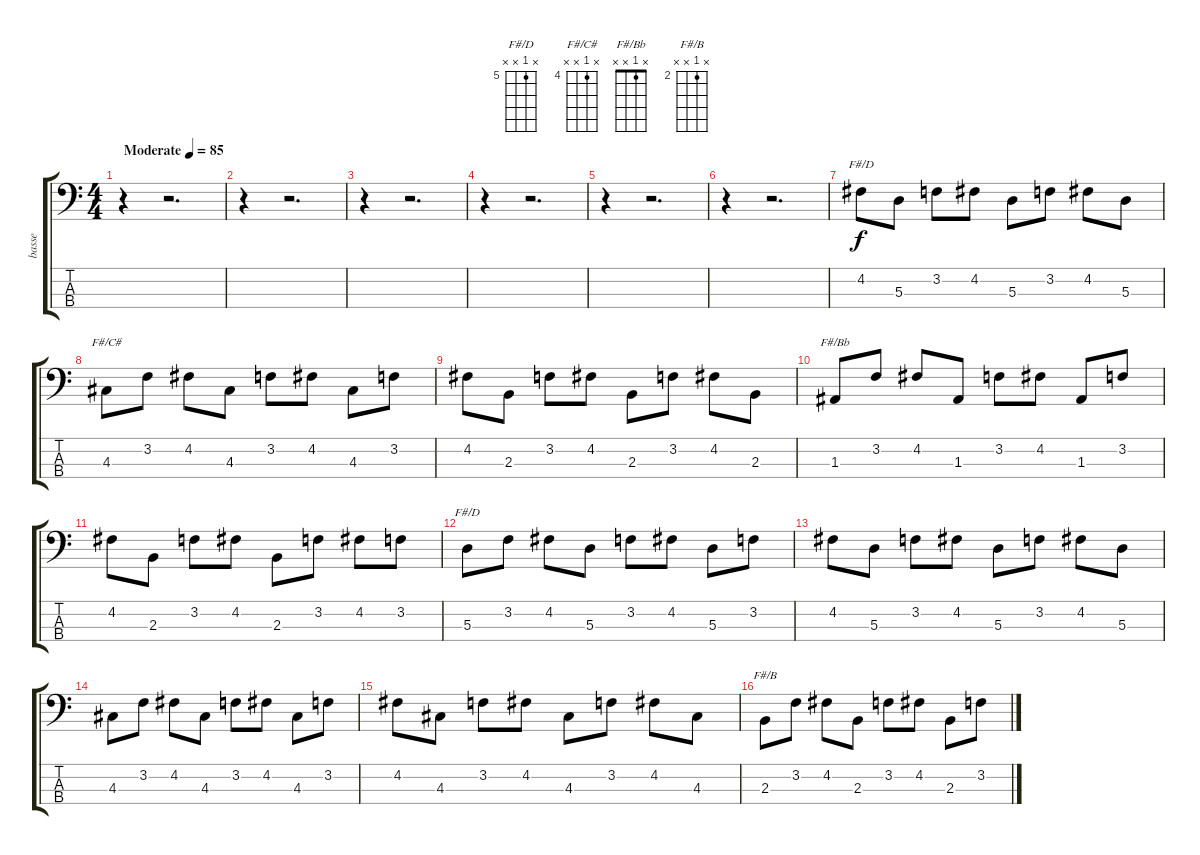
\track ("basse" "basse") {instrument electricbassfinger}
\staff {score tabs}
\tuning (G2 D2 A1 E1) {hide}
\chord ("F#/D" 23 x x x) {firstfret 23}
\chord ("F#/C#" x 4 x x) {firstfret 4}
\chord ("F#/Bb" x 1 x x)
\chord ("F#/D" x 5 x x) {firstfret 5}
\chord ("F#/B" x 2 x x) {firstfret 2}
\ts (4 4)
\tempo (85 "Moderate")
\clef f4
\ks c
r.4{dy f instrument electricbassfinger} r.2{d} |
r.4 r.2{d} |
r.4 r.2{d} |
r.4 r.2{d} |
r.4 r.2{d} |
r.4 r.2{d} |
4.2.8{ch "F#/D"} 5.3.8 3.2.8 4.2.8 5.3.8 3.2.8 4.2.8 5.3.8 |
4.3.8{ch "F#/C#"} 3.2.8 4.2.8 4.3.8 3.2.8 4.2.8 4.3.8 3.2.8 |
4.2.8 2.3.8 3.2.8 4.2.8 2.3.8 3.2.8 4.2.8 2.3.8 |
1.3.8{ch "F#/Bb"} 3.2.8 4.2.8 1.3.8 3.2.8 4.2.8 1.3.8 3.2.8 |
4.2.8 2.3.8 3.2.8 4.2.8 2.3.8 3.2.8 4.2.8 3.2.8 |
5.3.8{ch "F#/D"} 3.2.8 4.2.8 5.3.8 3.2.8 4.2.8 5.3.8 3.2.8 |
4.2.8 5.3.8 3.2.8 4.2.8 5.3.8 3.2.8 4.2.8 5.3.8 |
4.3.8 3.2.8 4.2.8 4.3.8 3.2.8 4.2.8 4.3.8 3.2.8 |
4.2.8 4.3.8 3.2.8 4.2.8 4.3.8 3.2.8 4.2.8 4.3.8 |
2.3.8{ch "F#/B"} 3.2.8 4.2.8 2.3.8 3.2.8 4.2.8 2.3.8 3.2.8
